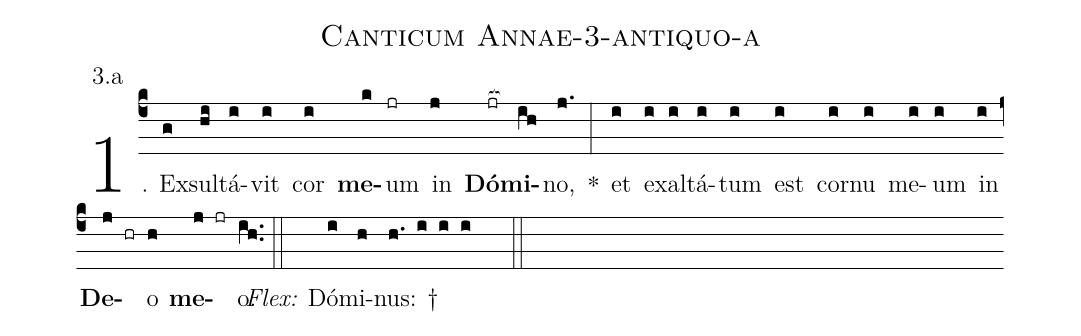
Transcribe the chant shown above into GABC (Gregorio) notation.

name: Canticum Annae-3-antiquo-a;
annotation: 3.a;
%%
(c4)1. Ex(g)sul(hi)tá(i)vit(i) cor(i) <b>me</b>(k)um(jr) in(j) <b>Dó</b>(jr[ocb:1{])<b>mi</b>(ih[ocb:0}])no,(j.) *(:) et(i) ex(i)al(i)tá(i)tum(i) est(i) cor(i)nu(i) me(i)um(i) in(i) <b>De</b>(j hr)o(h) <b>me</b>(j jr)o.(ih..) (::)
<i>Flex:</i>()  Dó(i)mi(h)nus: †(h. i i i  ::)
